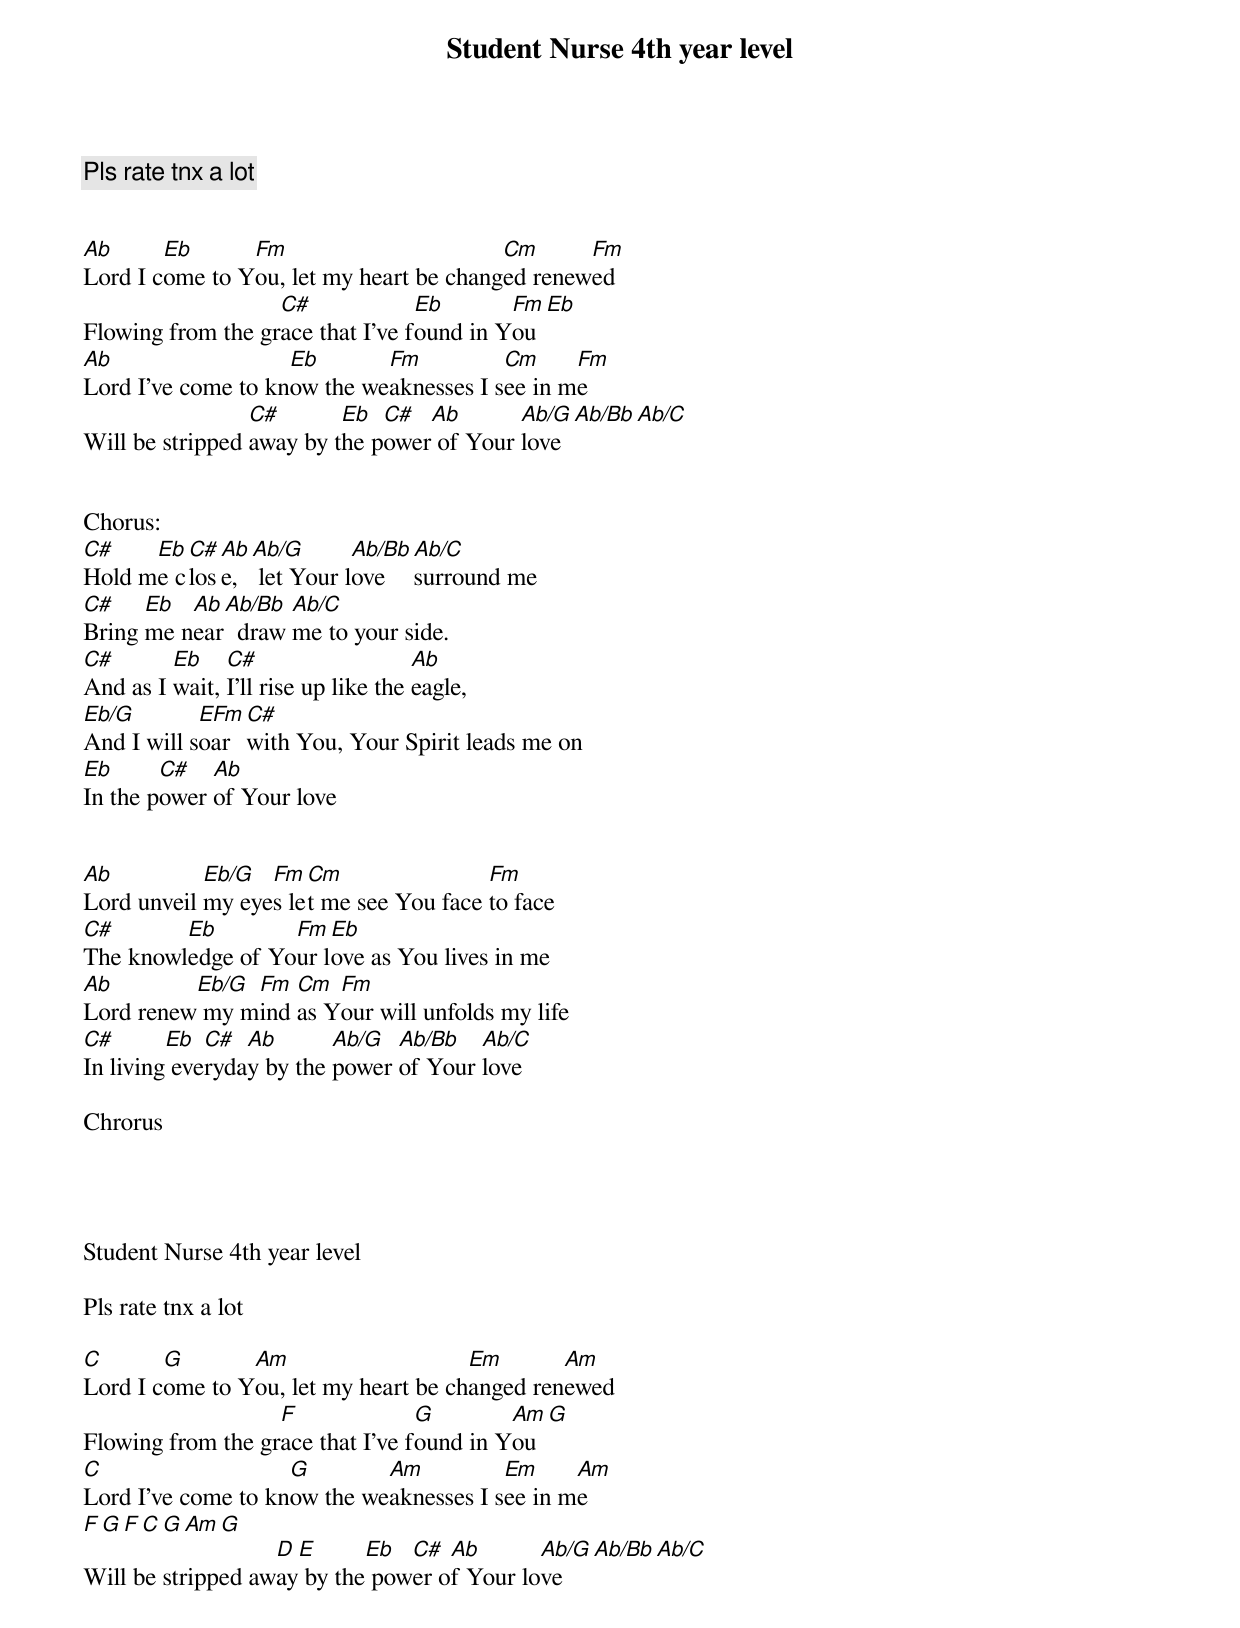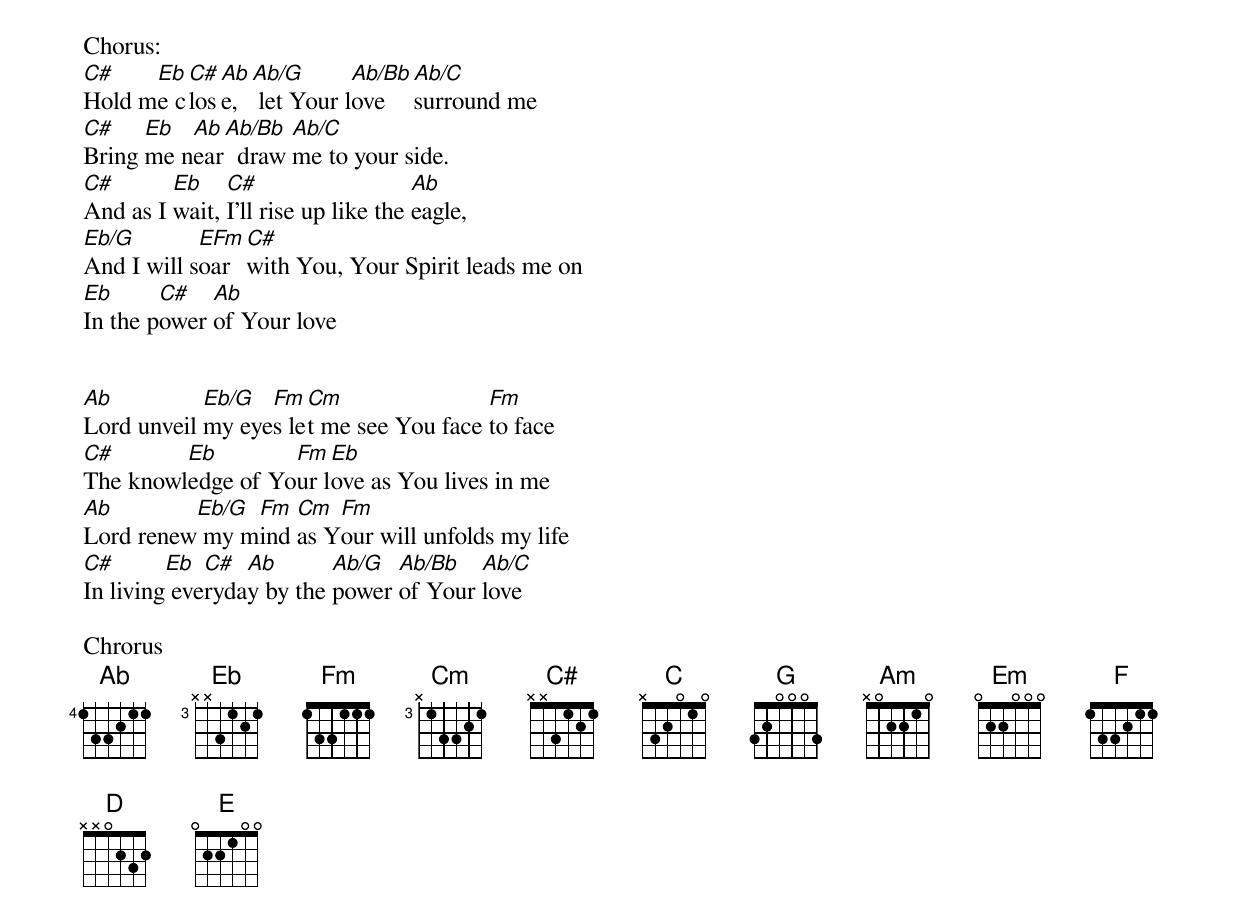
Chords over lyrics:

Student Nurse 4th year level


Pls rate tnx a lot


Ab      Eb      Fm                       Cm      Fm
Lord I come to You, let my heart be changed renewed
                   C#             Eb       Fm  Eb
Flowing from the grace that I've found in You
Ab                  Eb       Fm          Cm     Fm
Lord I've come to know the weaknesses I see in me
                 C#       Eb  C#  Ab       Ab/G  Ab/Bb       Ab/C
Will be stripped away by the power of Your love


Chorus:
C#    Eb C# Ab Ab/G       Ab/Bb Ab/C
Hold me close,  let Your love   surround me
C#    Eb  Ab Ab/Bb  Ab/C
Bring me near  draw me to your side.
C#       Eb    C#                    Ab
And as I wait, I'll rise up like the eagle,
Eb/G        EFm C#
And I will soar with You, Your Spirit leads me on
Eb      C#   Ab
In the power of Your love


Ab          Eb/G  Fm  Cm                Fm
Lord unveil my eyes let me see You face to face
C#       Eb        Fm  Eb
The knowledge of Your love as You lives in me
Ab        Eb/G Fm  Cm  Fm
Lord renew my mind as Your will unfolds my life
C#       Eb  C#  Ab       Ab/G  Ab/Bb   Ab/C
In living everyday by the power of Your love

Chrorus




Student Nurse 4th year level

Pls rate tnx a lot

C       G       Am                    Em       Am
Lord I come to You, let my heart be changed renewed
                   F              G        Am  G
Flowing from the grace that I've found in You
C                   G        Am          Em     Am
Lord I've come to know the weaknesses I see in me
                   F G        F C G Am G
                   D E      Eb  C#  Ab       Ab/G  Ab/Bb       Ab/C
Will be stripped away by the power of Your love


Chorus:
C#    Eb C# Ab Ab/G       Ab/Bb Ab/C
Hold me close,  let Your love   surround me
C#    Eb  Ab Ab/Bb  Ab/C
Bring me near  draw me to your side.
C#       Eb    C#                    Ab
And as I wait, I'll rise up like the eagle,
Eb/G        EFm C#
And I will soar with You, Your Spirit leads me on
Eb      C#   Ab
In the power of Your love


Ab          Eb/G  Fm  Cm                Fm
Lord unveil my eyes let me see You face to face
C#       Eb        Fm  Eb
The knowledge of Your love as You lives in me
Ab        Eb/G Fm  Cm  Fm
Lord renew my mind as Your will unfolds my life
C#       Eb  C#  Ab       Ab/G  Ab/Bb   Ab/C
In living everyday by the power of Your love

Chrorus
